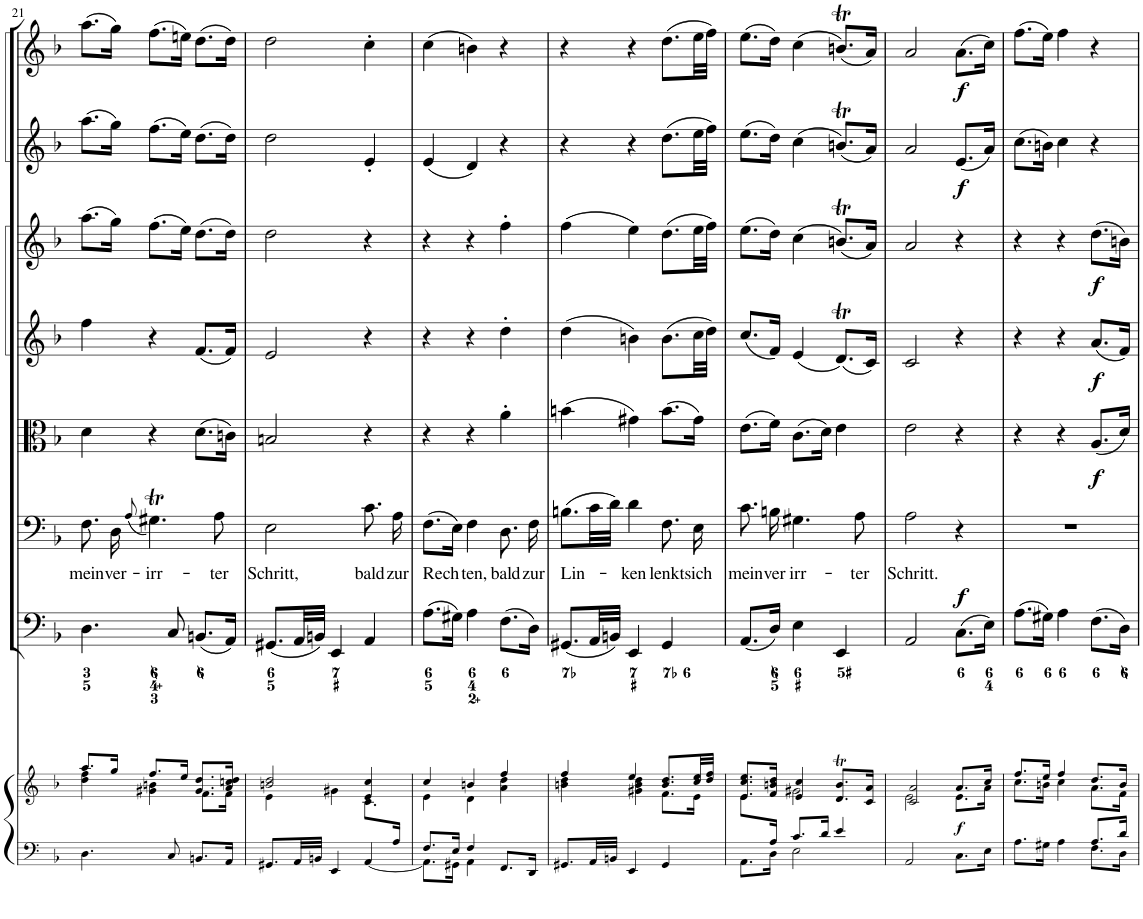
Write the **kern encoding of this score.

**kern	**kern	**dynam	**kern	**dynam	**kern	**text	**kern	**dynam	**kern	**dynam	**kern	**dynam	**kern	**dynam	**kern	**dynam
*part8	*part8	*part8	*part7	*part7	*part6	*part6	*part5	*part5	*part4	*part4	*part3	*part3	*part2	*part2	*part1	*part1
*staff9	*staff8	*staff8/9	*staff7	*staff7	*staff6	*staff6	*staff5	*staff5	*staff4	*staff4	*staff3	*staff3	*staff2	*staff2	*staff1	*staff1
*I"Piano reduction	*	*	*I"Continuo	*	*I"Basso	*	*I"Viola	*	*I"Violino II	*	*I"Violino I	*	*I"Oboe II	*	*I"Oboe I	*
*I'Pno	*	*	*	*	*	*	*	*	*	*	*	*	*I'Ob	*	*I'Ob	*
!!LO:PB:g=z
*clefF4	*clefG2	*	*clefF4	*	*clefF4	*	*clefC3	*	*clefG2	*	*clefG2	*	*clefG2	*	*clefG2	*
*k[b-]	*k[b-]	*	*k[b-]	*	*k[b-]	*	*k[b-]	*	*k[b-]	*	*k[b-]	*	*k[b-]	*	*k[b-]	*
*M3/4	*M3/4	*	*M3/4	*	*M3/4	*	*M3/4	*	*M3/4	*	*M3/4	*	*M3/4	*	*M3/4	*
=21	=21	=21	=21	=21	=21	=21	=21	=21	=21	=21	=21	=21	=21	=21	=21	=21
*	*^	*	*	*	*	*	*	*	*	*	*	*	*	*	*	*
!	!	!	!	!	!	!	!LO:LY:b	!	!	!	!	!	!	!	!	!	!
4.D\	8.aa/L	4dd\ 4ff\	.	4.D\	.	8.F\	mein	4d\	.	4ff\	.	(8.aa\L	.	(8.aa\L	.	(8.aa\L	.
!	!	!	!	!	!	!	!LO:LY:b	!	!	!	!	!	!	!	!	!	!
.	16gg/Jk	.	.	.	.	16D\	ver-	.	.	.	.	16gg\Jk)	.	16gg\Jk)	.	16gg\Jk)	.
.	.	.	.	.	.	(8qA/	.	.	.	.	.	.	.	.	.	.	.
!	!	!	!	!	!	!	!LO:LY:b	!	!	!	!	!	!	!	!	!	!
.	8.ff/L	4g#X\ 4bn\	.	.	.	4.G#Xt\)	-irr-	4r	.	4r	.	(8.ff\L	.	(8.ff\L	.	(8.ff\L	.
8C/	.	.	.	8C/	.	.	.	.	.	.	.	.	.	.	.	.	.
.	16ee/Jk	.	.	.	.	.	.	.	.	.	.	16ee\Jk)	.	16ee\Jk)	.	16een\Jk)	.
8.BBn/L	8.g#/ 8.dd/L	8.f\L	.	(8.BBn/L	.	.	.	(8.d\L	.	(8.f/L	.	(8.dd\L	.	(8.dd\L	.	(8.dd\L	.
!	!	!	!	!	!	!	!LO:LY:b	!	!	!	!	!	!	!	!	!	!
.	.	.	.	.	.	8A\	-ter	.	.	.	.	.	.	.	.	.	.
16AA/Jk	16a/ 16ccn/ 16dd/Jk	16f\Jk	.	16AA/Jk)	.	.	.	16cn\Jk)	.	16f/Jk)	.	16dd\Jk)	.	16dd\Jk)	.	16dd\Jk)	.
=22	=22	=22	=22	=22	=22	=22	=22	=22	=22	=22	=22	=22	=22	=22	=22	=22	=22
*^	*	*	*	*	*	*	*	*	*	*	*	*	*	*	*	*	*
!	!	!	!	!	!	!	!	!LO:LY:b	!	!	!	!	!	!	!	!	!	!
8.ryy	8.GG#X/L	2bn/ 2dd/	4e\	.	(8.GG#X/L	.	2E\	Schritt,	2Bn/	.	2e/	.	2dd\	.	2dd\	.	2dd\	.
.	32AA/LL	.	.	.	32AA/LL	.	.	.	.	.	.	.	.	.	.	.	.	.
.	32BBn/JJJ	.	.	.	32BBn/JJJ)	.	.	.	.	.	.	.	.	.	.	.	.	.
.	4EE/	.	4g#X\	.	4EE/	.	.	.	.	.	.	.	.	.	.	.	.	.
!	!	!	!	!	!	!	!	!LO:LY:b	!	!	!	!	!	!	!	!	!	!
.	[<4AA/	4e/ 4cc/	8.c\L	.	4AA/	.	8.c\	bald	4r	.	4r	.	4r	.	4e'/	.	4cc'\	.
!	!	!	!	!	!	!	!	!LO:LY:b	!	!	!	!	!	!	!	!	!	!
16A/Jk	.	.	16ryy	.	.	.	16A\	zur	.	.	.	.	.	.	.	.	.	.
=23	=23	=23	=23	=23	=23	=23	=23	=23	=23	=23	=23	=23	=23	=23	=23	=23	=23	=23
!	!	!	!	!	!	!	!	!LO:LY:b	!	!	!	!	!	!	!	!	!	!
8.F/L	8.AA\L]	4cc/	4e\	.	(8.A\L	.	(8.F\L	Rech-	4r	.	4r	.	4r	.	(4e/	.	(4cc\	.
16E/Jk	16GG#X\Jk	.	.	.	16G#X\Jk)	.	16E\Jk)	.	.	.	.	.	.	.	.	.	.	.
!	!	!	!	!	!	!	!	!LO:LY:b	!	!	!	!	!	!	!	!	!	!
4F/	4AA\	4bn/	4d\	.	4A\	.	4F\	-ten,	4r	.	4r	.	4r	.	4d/)	.	4bn\)	.
!	!	!	!	!	!	!	!	!LO:LY:b	!	!	!	!	!	!	!	!	!	!
8.FF/L	4ryy	4ff/	4a\ 4dd\	.	(8.F\L	.	8.D\	bald	4a'\	.	4dd'\	.	4ff'\	.	4r	.	4r	.
!	!	!	!	!	!	!	!	!LO:LY:b	!	!	!	!	!	!	!	!	!	!
16DD/Jk	.	.	.	.	16D\Jk)	.	16F\	zur	.	.	.	.	.	.	.	.	.	.
*v	*v	*	*	*	*	*	*	*	*	*	*	*	*	*	*	*	*	*
=24	=24	=24	=24	=24	=24	=24	=24	=24	=24	=24	=24	=24	=24	=24	=24	=24	=24
!	!	!	!	!	!	!	!LO:LY:b	!	!	!	!	!	!	!	!	!	!
8.GG#X/L	4ff/	4bn\ 4dd\	.	(8.GG#X/L	.	(8.Bn\L	Lin-	(4bn\	.	(4dd\	.	(4ff\	.	4r	.	4r	.
32AA/LL	.	.	.	32AA/LL	.	32c\LL	.	.	.	.	.	.	.	.	.	.	.
32BBn/JJJ	.	.	.	32BBn/JJJ)	.	32d\JJJ)	.	.	.	.	.	.	.	.	.	.	.
!	!	!	!	!	!	!	!LO:LY:b	!	!	!	!	!	!	!	!	!	!
4EE/	4ee/	4g#X\ 4b\ 4dd\	.	4EE/	.	4d\	-ken	4g#X\)	.	4bn\)	.	4ee\)	.	4r	.	4r	.
!	!	!	!	!	!	!	!LO:LY:b	!	!	!	!	!	!	!	!	!	!
4GG#/	8.b/ 8.dd/L	8.f\L	.	4GG#/	.	8.F\	lenkt	(8.b\L	.	(8.b\L	.	(8.dd\L	.	(8.dd\L	.	(8.dd\L	.
!	!	!	!	!	!	!	!LO:LY:b	!	!	!	!	!	!	!	!	!	!
.	32cc/ 32ee/LL	16e\Jk	.	.	.	16E\	sich	16g#\Jk)	.	32cc\LL	.	32ee\LL	.	32ee\LL	.	32ee\LL	.
.	32dd/ 32ff/JJJ	.	.	.	.	.	.	.	.	32dd\JJJ)	.	32ff\JJJ)	.	32ff\JJJ)	.	32ff\JJJ)	.
=25	=25	=25	=25	=25	=25	=25	=25	=25	=25	=25	=25	=25	=25	=25	=25	=25	=25
*^	*	*	*	*	*	*	*	*	*	*	*	*	*	*	*	*	*
*	*^	*	*	*	*	*	*	*	*	*	*	*	*	*	*	*	*	*
!	!	!	!	!	!	!	!	!	!LO:LY:b	!	!	!	!	!	!	!	!	!	!
8.ryy	4ryy	8.AA\L	8.e/ 8.cc/ 8.ee/L	8.e\L	.	(8.AA/L	.	8.c\	mein	(8.e\L	.	(8.cc/L	.	(8.ee\L	.	(8.ee\L	.	(8.ee\L	.
!	!	!	!	!	!	!	!	!	!LO:LY:b	!	!	!	!	!	!	!	!	!	!
16A/Jk	.	16D\Jk	16f/ 16bn/ 16dd/Jk	16ryy	.	16D/Jk)	.	16Bn\	ver-	16f\Jk)	.	16f/Jk)	.	16dd\Jk)	.	16dd\Jk)	.	16dd\Jk)	.
!	!	!	!	!	!	!	!	!	!LO:LY:b	!	!	!	!	!	!	!	!	!	!
2ryy	8.c/L	2E\	4e/ 4cc/	2g#X\	.	4E\	.	4.G#X\	irr-	(8.c\L	.	(4e/	.	(4cc\	.	(4cc\	.	(4cc\	.
.	16d/Jk	.	.	.	.	.	.	.	.	16d\Jk)	.	.	.	.	.	.	.	.	.
.	4e/	.	8.d/T 8.b/TL	.	.	4EE/	.	.	.	4e\	.	(8.dT/L)	.	(8.bnt/L)	.	(8.bnt/L)	.	(8.bnt/L)	.
!	!	!	!	!	!	!	!	!	!LO:LY:b	!	!	!	!	!	!	!	!	!	!
.	.	.	.	.	.	.	.	8A\	ter	.	.	.	.	.	.	.	.	.	.
.	.	.	16c/ 16a/Jk	.	.	.	.	.	.	.	.	16c/Jk)	.	16a/Jk)	.	16a/Jk)	.	16a/Jk)	.
*v	*v	*v	*	*	*	*	*	*	*	*	*	*	*	*	*	*	*	*	*
=26	=26	=26	=26	=26	=26	=26	=26	=26	=26	=26	=26	=26	=26	=26	=26	=26	=26
!	!	!	!	!	!	!	!LO:LY:b	!	!	!	!	!	!	!	!	!	!
2AA/	2c/ 2a/	2e\	.	2AA/	.	2A\	Schritt.	2e\	.	2c/	.	2a/	.	2a/	.	2a/	.
!	!	!	!LO:DY:a=2	!	!LO:DY:a	!	!	!	!	!	!	!	!	!	!LO:DY:b	!	!LO:DY:b
8.C\L	8.a/L	8.e\L	f	(8.C\L	f	4r	.	4r	.	4r	.	4r	.	(8.e/L	f	(8.a\L	f
16E\Jk	16cc/Jk	16a\Jk	.	16E\Jk)	.	.	.	.	.	.	.	.	.	16a/Jk)	.	16cc\Jk)	.
=27	=27	=27	=27	=27	=27	=27	=27	=27	=27	=27	=27	=27	=27	=27	=27	=27	=27
*^	*	*	*	*	*	*	*	*	*	*	*	*	*	*	*	*	*
2ryy	8.A\L	8.ff/L	8.cc\L	.	(8.A\L	.	2.r	.	4r	.	4r	.	4r	.	(8.cc\L	.	(8.ff\L	.
.	16G#X\Jk	16ee/Jk	16bn\Jk	.	16G#X\Jk)	.	.	.	.	.	.	.	.	.	16bn\Jk)	.	16ee\Jk)	.
.	4A\	4ff/	4cc\	.	4A\	.	.	.	4r	.	4r	.	4r	.	4cc\	.	4ff\	.
!	!	!	!	!	!	!	!	!	!	!LO:DY:b	!	!LO:DY:b	!	!LO:DY:b	!	!	!	!
8.A/L	8.F\L	8.dd/L	8.a\L	.	(8.F\L	.	.	.	(8.A/L	f	(8.a/L	f	(8.dd\L	f	4r	.	4r	.
16d/Jk	16D\Jk	16b/Jk	16f\Jk	.	16D\Jk)	.	.	.	16d/Jk)	.	16f/Jk)	.	16bn\Jk)	.	.	.	.	.
*v	*v	*	*	*	*	*	*	*	*	*	*	*	*	*	*	*	*	*
*	*v	*v	*	*	*	*	*	*	*	*	*	*	*	*	*	*	*
=	=	=	=	=	=	=	=	=	=	=	=	=	=	=	=	=
*-	*-	*-	*-	*-	*-	*-	*-	*-	*-	*-	*-	*-	*-	*-	*-	*-
